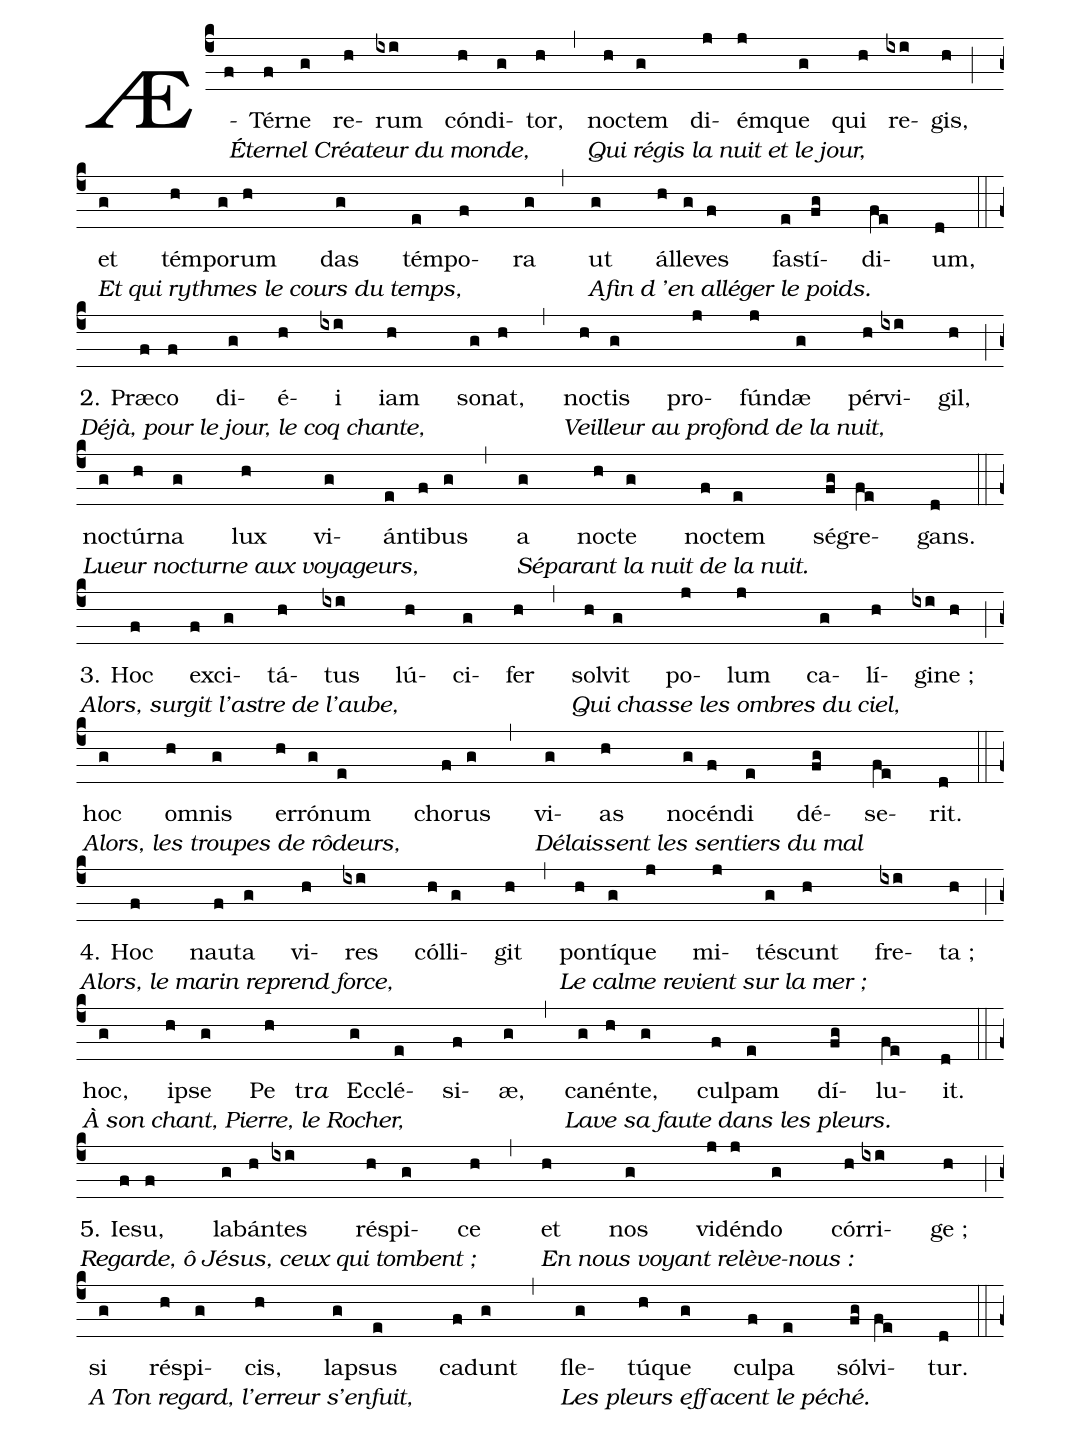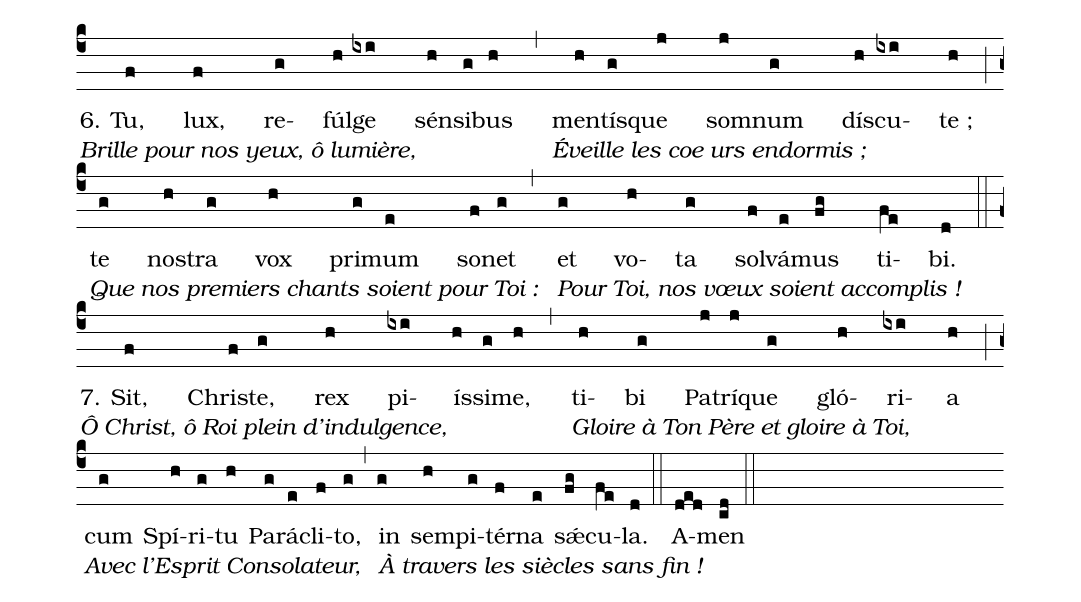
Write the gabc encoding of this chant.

%%
(c4)Æ[Éternel Créateur du monde,](f)Tér(f)ne(g) re(h)rum(ixi) cón(h)di(g)tor,(h) (,)
no[Qui régis la nuit et le jour,](h)ctem(g) di(j)ém(j)que(g) qui(h) re(ixi)gis,(h) (;)
et[Et qui rythmes le cours du temps,](g) tém(h)po(g)rum(h) das(g) tém(e)po(f)ra(g) (,)
ut[Afin d'en alléger le poids.](g) ál(h)le(g)ves(f) fa(e)stí(fg)di(fe)um,(d) (::) (z)

2. Præ[Déjà, pour le jour, le coq chante,](f)co(f) di(g)é(h)i(ixi) iam(h) so(g)nat,(h) (,)
no[Veilleur au profond de la nuit,](h)ctis(g) pro(j)fún(j)dæ(g) pér(h)vi(ixi)gil,(h) (;) (z)
no[Lueur nocturne aux voyageurs,](g)ctúr(h)na(g) lux(h) vi(g)án(e)ti(f)bus(g) (,)
a[Séparant la nuit de la nuit.](g) no(h)cte(g) no(f)ctem(e) sé(fg)gre(fe)gans.(d) (::) (z)

3. Hoc[Alors, surgit l'astre de l'aube,](f) ex(f)ci(g)tá(h)tus(ixi) lú(h)ci(g)fer(h) (,)
sol[Qui chasse les ombres du ciel,](h)vit(g) po(j)lum(j) ca(g)lí(h)gi(ixi)ne ;(h) (;) (z)
hoc[Alors, les troupes de rôdeurs,](g) om(h)nis(g) er(h)ró(g)num(e) cho(f)rus(g) (,)
vi[Délaissent les sentiers du mal](g)as(h) no(g)cén(f)di(e) dé(fg)se(fe)rit.(d) (::) (z)

4. Hoc[Alors, le marin reprend force,](f) nau(f)ta(g) vi(h)res(ixi) cól(h)li(g)git(h) (,)
pon[Le calme revient sur la mer ;](h)tí(g)que(j) mi(j)té(g)scunt(h) fre(ixi)ta ;(h) (;) (z)
hoc,[À son chant, Pierre, le Rocher,](g) i(h)pse(g) Pe(h)tr<i>a</i>() Ec(g)clé(e)si(f)æ,(g) (,)
ca[Lave sa faute dans les pleurs.](g)nén(h)te,(g) cul(f)pam(e) dí(fg)lu(fe)it.(d) (::) (z)

5. Ie[Regarde, ô Jésus, ceux qui tombent ;](f)su,(f) la(g)bán(h)tes(ixi) ré(h)spi(g)ce(h) (,)
et[En nous voyant relève-nous :](h) nos(g) vi(j)dén(j)do(g) cór(h)ri(ixi)ge ;(h) (;) (z)
si[A Ton regard, l'erreur s'enfuit,](g) ré(h)spi(g)cis,(h) la(g)psus(e) ca(f)dunt(g) (,)
fle[Les pleurs effacent le péché.](g)tú(h)que(g) cul(f)pa(e) sól(fg)vi(fe)tur.(d) (::) (z)

6. Tu,[Brille pour nos yeux, ô lumière,](f) lux,(f) re(g)fúl(h)ge(ixi) sén(h)si(g)bus(h) (,)
men[Éveille les coeurs endormis ;](h)tís(g)que(j) som(j)num(g) dí(h)scu(ixi)te ;(h) (;) (z)
te[Que nos premiers chants soient pour Toi :](g) no(h)stra(g) vox(h) pri(g)mum(e) so(f)net(g) (,)
et[Pour Toi, nos vœux soient accomplis !](g) vo(h)ta(g) sol(f)vá(e)mus(fg) ti(fe)bi.(d) (::) (z)

7. Sit,[Ô Christ, ô Roi plein d'indulgence,](f) Chri(f)ste,(g) rex(h) pi(ixi)ís(h)si(g)me,(h) (,)
ti[Gloire à Ton Père et gloire à Toi,](h)bi(g) Pa(j)trí(j)que(g) gló(h)ri(ixi)a(h) (;) (z)
cum[Avec l'Esprit Consolateur,](g) Spí(h)ri(g)tu(h) Pa(g)rá(e)cli(f)to,(g) (,)
in[À travers les siècles sans fin !](g) sem(h)pi(g)tér(f)na(e) s<sp>'ae</sp>(fg)cu(fe)la.(d) (::) A(ded)men(cd) (::)
